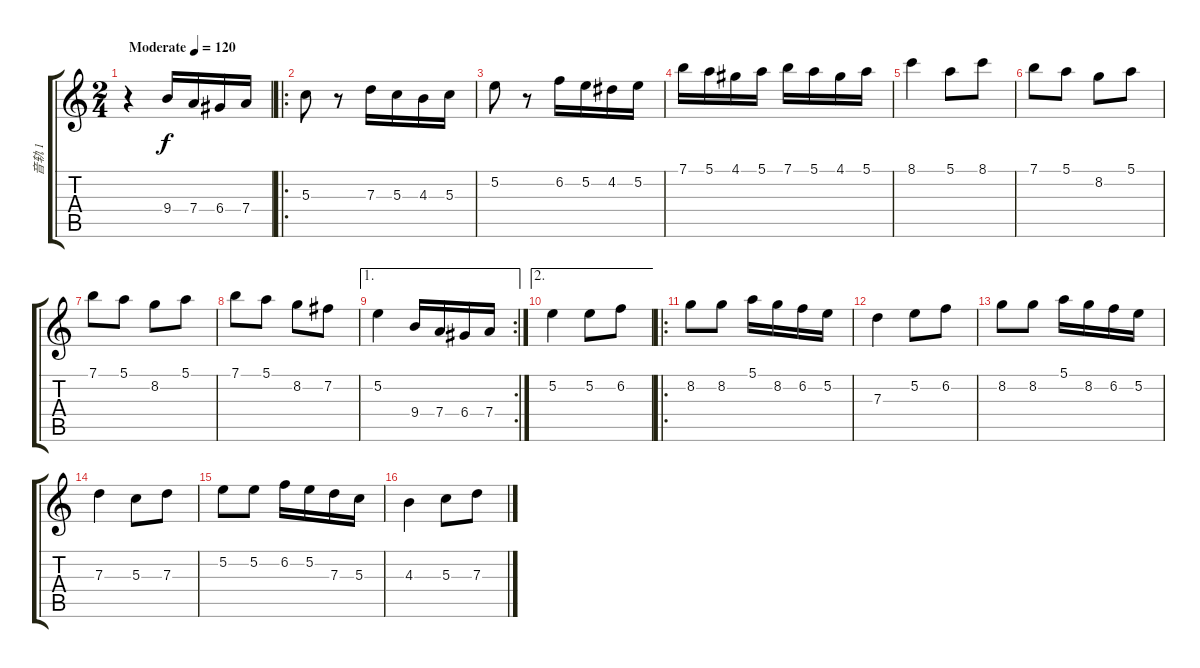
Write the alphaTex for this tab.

\track ("音轨 1" "音轨 1") {instrument distortionguitar}
\staff {score tabs}
\tuning (E4 B3 G3 D3 A2 E2) {hide}
\ts (2 4)
\tempo (120 "Moderate")
\clef g2
\ks c
r.4{dy f instrument distortionguitar} 9.4.16 7.4.16 6.4.16 7.4.16 |
\ro
5.3.8 r.8 7.3.16 5.3.16 4.3.16 5.3.16 |
5.2.8 r.8 6.2.16 5.2.16 4.2.16 5.2.16 |
7.1.16 5.1.16 4.1.16 5.1.16 7.1.16 5.1.16 4.1.16 5.1.16 |
8.1.4 5.1.8 8.1.8 |
7.1.8 5.1.8 8.2.8 5.1.8 |
7.1.8 5.1.8 8.2.8 5.1.8 |
7.1.8 5.1.8 8.2.8 7.2.8 |
\ae 1
\rc 2
5.2.4 9.4.16 7.4.16 6.4.16 7.4.16 |
\ae 2
5.2.4 5.2.8 6.2.8 |
\ro
8.2.8 8.2.8 5.1.16 8.2.16 6.2.16 5.2.16 |
7.3.4 5.2.8 6.2.8 |
8.2.8 8.2.8 5.1.16 8.2.16 6.2.16 5.2.16 |
7.3.4 5.3.8 7.3.8 |
5.2.8 5.2.8 6.2.16 5.2.16 7.3.16 5.3.16 |
4.3.4 5.3.8 7.3.8
